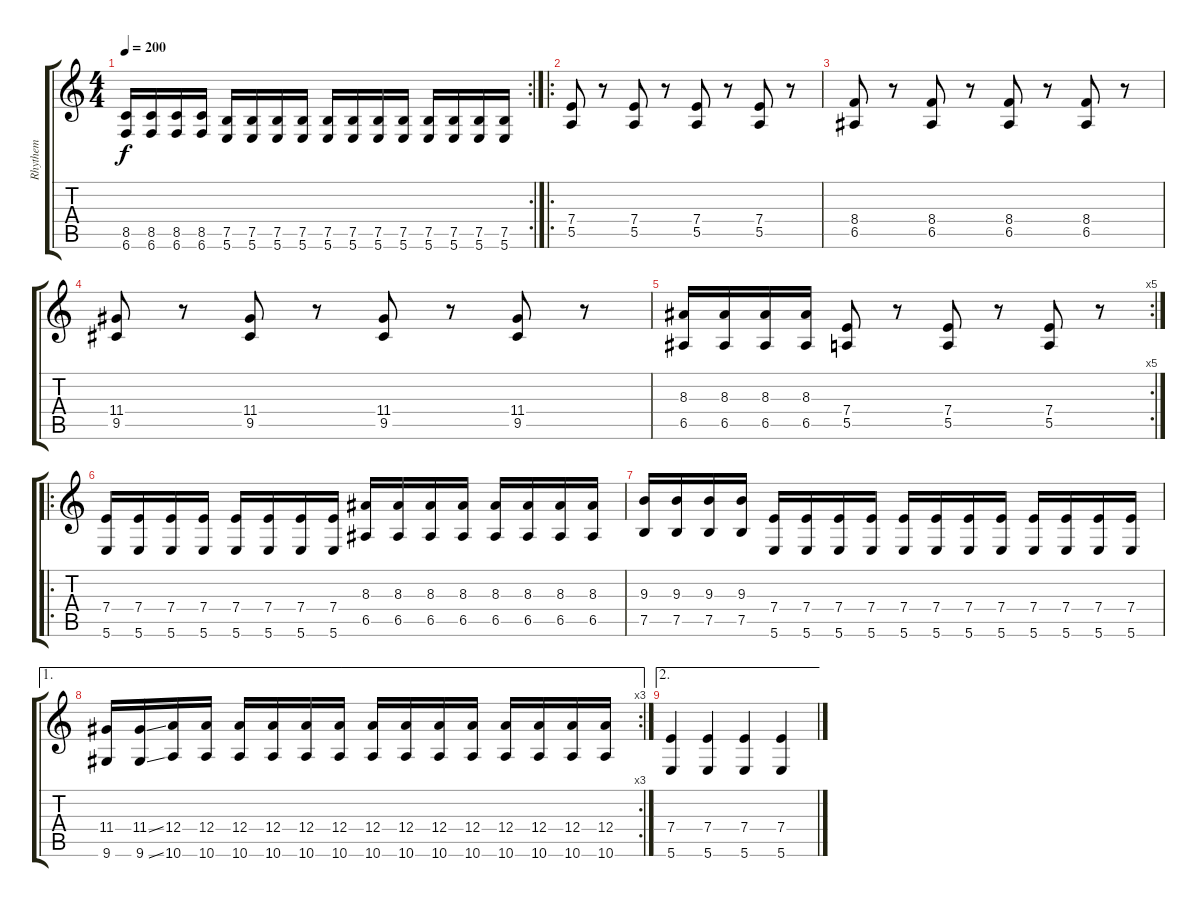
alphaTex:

\track ("Rhythem" "Rhythem") {instrument distortionguitar}
\staff {score tabs}
\tuning (B3 Gb3 D3 A2 E2 B1) {hide}
\rc 2
\ts (4 4)
\tempo 200
\clef g2
\ks c
(8.5 6.6).16{dy f} (8.5 6.6).16 (8.5 6.6).16 (8.5 6.6).16 (7.5 5.6).16 (7.5 5.6).16 (7.5 5.6).16 (7.5 5.6).16 (7.5 5.6).16 (7.5 5.6).16 (7.5 5.6).16 (7.5 5.6).16 (7.5 5.6).16 (7.5 5.6).16 (7.5 5.6).16 (7.5 5.6).16 |
\ro
(7.4 5.5).8 r.8 (7.4 5.5).8 r.8 (7.4 5.5).8 r.8 (7.4 5.5).8 r.8 |
(8.4 6.5).8 r.8 (8.4 6.5).8 r.8 (8.4 6.5).8 r.8 (8.4 6.5).8 r.8 |
(11.4 9.5).8 r.8 (11.4 9.5).8 r.8 (11.4 9.5).8 r.8 (11.4 9.5).8 r.8 |
\rc 5
(8.3 6.5).16 (8.3 6.5).16 (8.3 6.5).16 (8.3 6.5).16 (7.4 5.5).8 r.8 (7.4 5.5).8 r.8 (7.4 5.5).8 r.8 |
\ro
(7.4 5.6).16 (7.4 5.6).16 (7.4 5.6).16 (7.4 5.6).16 (7.4 5.6).16 (7.4 5.6).16 (7.4 5.6).16 (7.4 5.6).16 (8.3 6.5).16 (8.3 6.5).16 (8.3 6.5).16 (8.3 6.5).16 (8.3 6.5).16 (8.3 6.5).16 (8.3 6.5).16 (8.3 6.5).16 |
(9.3 7.5).16 (9.3 7.5).16 (9.3 7.5).16 (9.3 7.5).16 (7.4 5.6).16 (7.4 5.6).16 (7.4 5.6).16 (7.4 5.6).16 (7.4 5.6).16 (7.4 5.6).16 (7.4 5.6).16 (7.4 5.6).16 (7.4 5.6).16 (7.4 5.6).16 (7.4 5.6).16 (7.4 5.6).16 |
\ae 1
\rc 3
(11.4 9.6).16 (11.4{ss} 9.6{ss}).16 (12.4 10.6).16 (12.4 10.6).16 (12.4 10.6).16 (12.4 10.6).16 (12.4 10.6).16 (12.4 10.6).16 (12.4 10.6).16 (12.4 10.6).16 (12.4 10.6).16 (12.4 10.6).16 (12.4 10.6).16 (12.4 10.6).16 (12.4 10.6).16 (12.4 10.6).16 |
\ae 2
(7.4 5.6).4 (7.4 5.6).4 (7.4 5.6).4 (7.4 5.6).4
